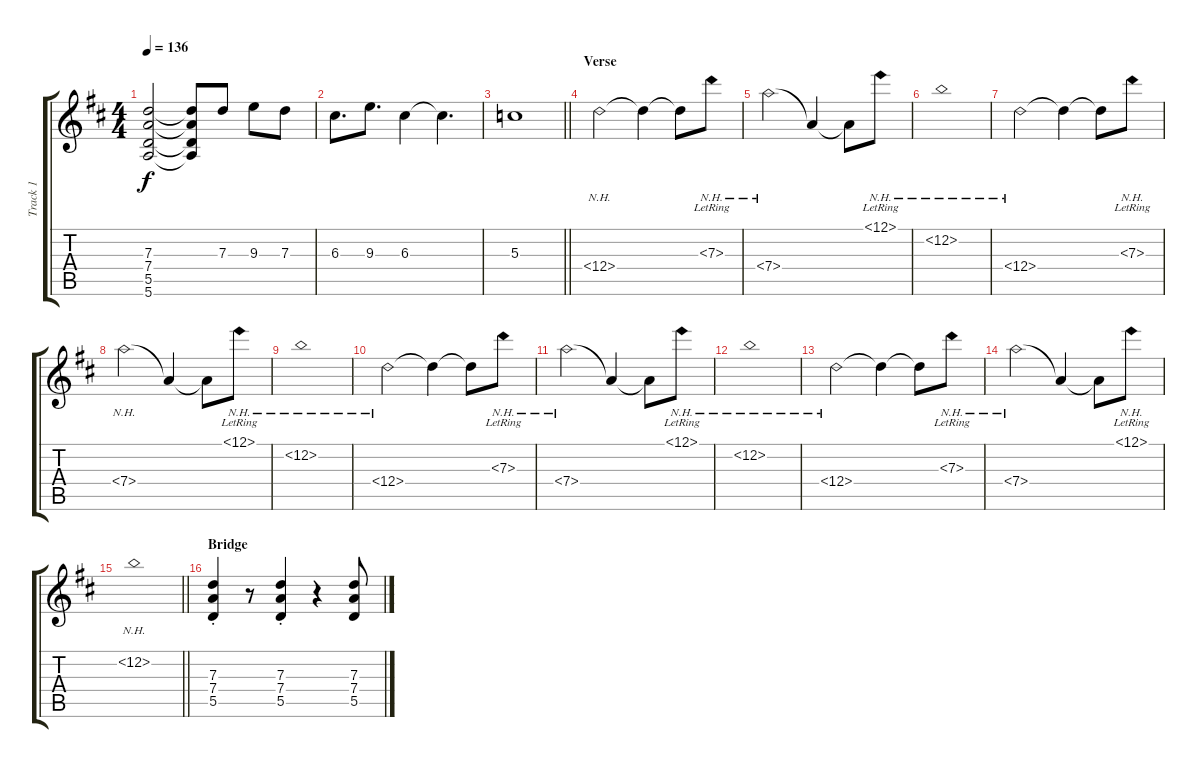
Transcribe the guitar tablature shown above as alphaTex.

\track ("Track 1" "Track 1") {instrument distortionguitar}
\staff {score tabs}
\tuning (E4 B3 G3 D3 A2 E2) {hide}
\ts (4 4)
\tempo 136
\clef g2
\ks d
(7.3 7.4 5.5 5.6).2{dy f} (7.3{t} 7.4{t} 5.5{t} 5.6{t}).8 7.3.8 9.3.8 7.3.8 |
6.3.8{d} 9.3.8{d} 6.3.4 6.3{t}.4{d} |
\barLineRight lightlight
5.3.1 |
\section ("" "Verse")
12.4{nh}.2 12.4{t}.4 12.4{t}.8 7.3{nh lr}.8 |
7.4{nh}.2 7.4{t}.4 7.4{t}.8 12.1{nh lr}.8 |
12.2{nh}.1 |
12.4{nh}.2 12.4{t}.4 12.4{t}.8 7.3{nh lr}.8 |
7.4{nh}.2 7.4{t}.4 7.4{t}.8 12.1{nh lr}.8 |
12.2{nh}.1 |
12.4{nh}.2 12.4{t}.4 12.4{t}.8 7.3{nh lr}.8 |
7.4{nh}.2 7.4{t}.4 7.4{t}.8 12.1{nh lr}.8 |
12.2{nh}.1 |
12.4{nh}.2 12.4{t}.4 12.4{t}.8 7.3{nh lr}.8 |
7.4{nh}.2 7.4{t}.4 7.4{t}.8 12.1{nh lr}.8 |
\barLineRight lightlight
12.2{nh}.1 |
\section ("" "Bridge")
(7.3{st} 7.4{st} 5.5{st}).4 r.8 (7.3{st} 7.4{st} 5.5{st}).4 r.4 (7.3 7.4 5.5).8
